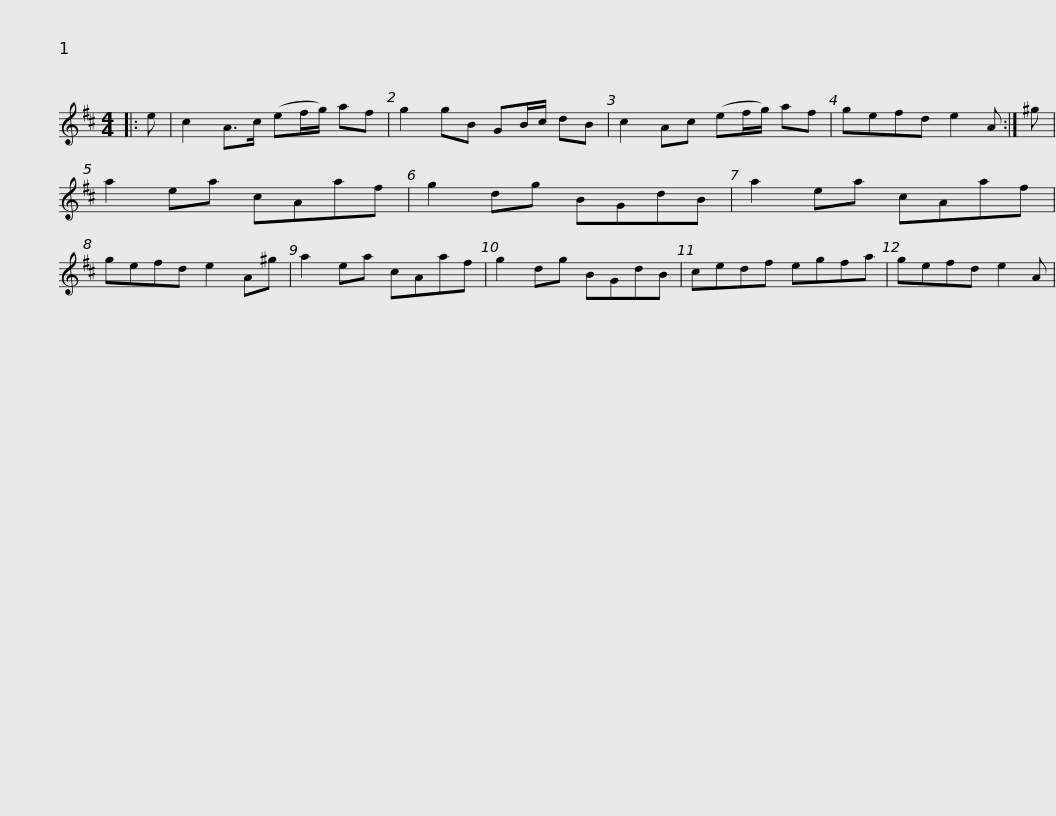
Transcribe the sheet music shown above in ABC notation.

X:1
L:1/8
M:4/4
I:linebreak $
K:D
V:1 treble
V:1
|: e | c2 A>c (ef/g/) af | g2 gB GB/c/ dB | c2 Ac (ef/g/) af | gefd e2 A :| %5
 ^g | a2 ea cAaf |$ g2 dg BGdB | a2 ea cAaf | gefd e2 A^g | %10
 a2 ea cAaf | g2 dg BGdB | cedf egfa |$ gefd e2 A | %14
